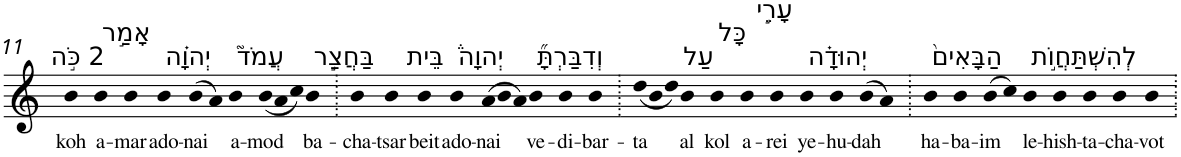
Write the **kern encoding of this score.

**kern	**text
*part1	*part1
*staff1	*staff1
*I"Piano	*
*I'Pno	*
!!LO:PB:g=z
*clefG2	*
*k[]	*
=11	=11
!LO:TX:a:t=2 כֹּ֣ה	!
!	!LO:LY:b
4b	koh
!LO:TX:a:t=אָמַ֣ר	!
!	!LO:LY:b
4b	a-
!	!LO:LY:b
4b	-mar
!LO:TX:a:t=יְהוָ֗ה	!
!	!LO:LY:b
4b	ado-
!	!LO:LY:b
(>8b	-nai
8a)	.
!LO:TX:a:t=עֲמֹד֮	!
!	!LO:LY:b
4b	a-
*Xtuplet	*
!	!LO:LY:b
(<12b	-mod
12a	.
12cc)	.
!LO:TX:a:t=בַּחֲצַ֣ר	!
!	!LO:LY:b
4b	ba-
=12.	=12.
!	!LO:LY:b
4b	-cha-
!	!LO:LY:b
4b	-tsar
!LO:TX:a:t=בֵּית	!
!	!LO:LY:b
4b	beit
!LO:TX:a:t=יְהוָה֒	!
!	!LO:LY:b
4b	ado-
!	!LO:LY:b
(>12a	-nai
12b	.
12a)	.
!LO:TX:a:t=וְדִבַּרְתָּ֞	!
!	!LO:LY:b
4b	ve-
!	!LO:LY:b
4b	-di-
!	!LO:LY:b
4b	-bar-
=13.	=13.
!	!LO:LY:b
(<12dd	-ta
12b	.
12dd)	.
!LO:TX:a:t=עַל	!
!	!LO:LY:b
4b	al
!LO:TX:a:t=כָּל	!
!	!LO:LY:b
4b	kol
!LO:TX:a:t=עָרֵ֣י	!
!	!LO:LY:b
4b	a-
!	!LO:LY:b
4b	-rei
!LO:TX:a:t=יְהוּדָ֗ה	!
!	!LO:LY:b
4b	ye-
!	!LO:LY:b
4b	-hu-
!	!LO:LY:b
(>8b	-dah
8a)	.
=14.	=14.
!LO:TX:a:t=הַבָּאִים֙	!
!	!LO:LY:b
4b	ha-
!	!LO:LY:b
4b	-ba-
!	!LO:LY:b
(>8b	-im
8cc)	.
!LO:TX:a:t=לְהִשְׁתַּחֲוֺ֣ת	!
!	!LO:LY:b
4b	le-
!	!LO:LY:b
4b	-hish-
!	!LO:LY:b
4b	-ta-
!	!LO:LY:b
4b	-cha-
!	!LO:LY:b
4b	-vot
=.	=.
*-	*-
